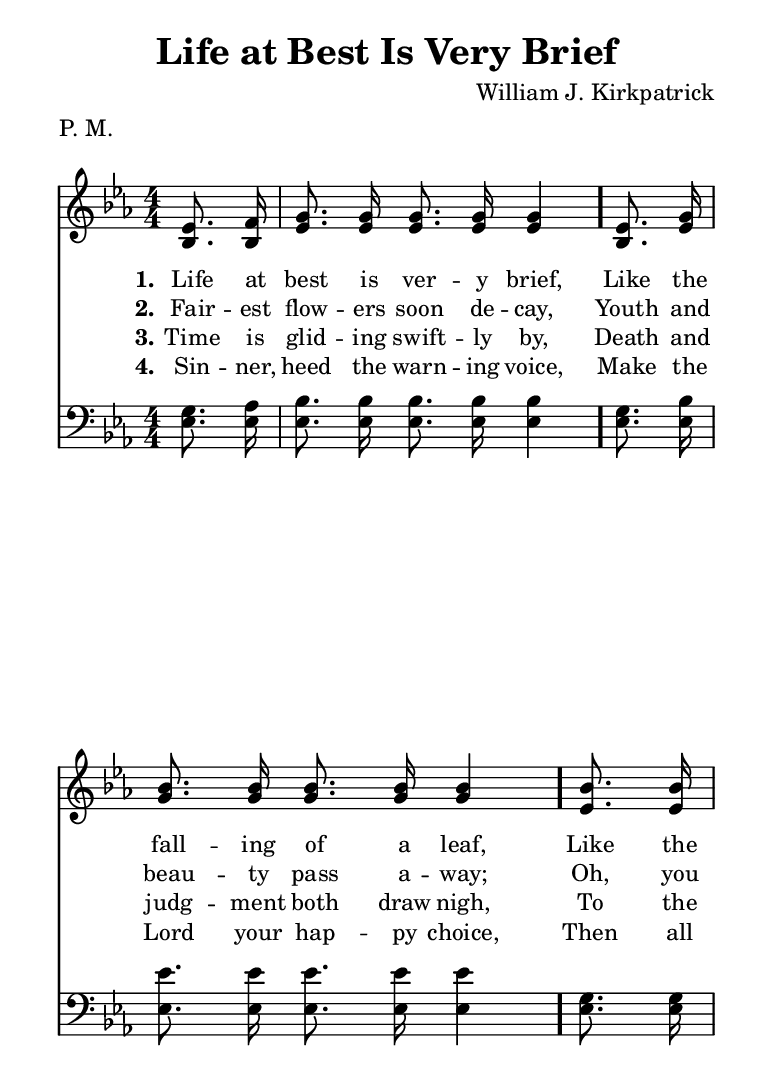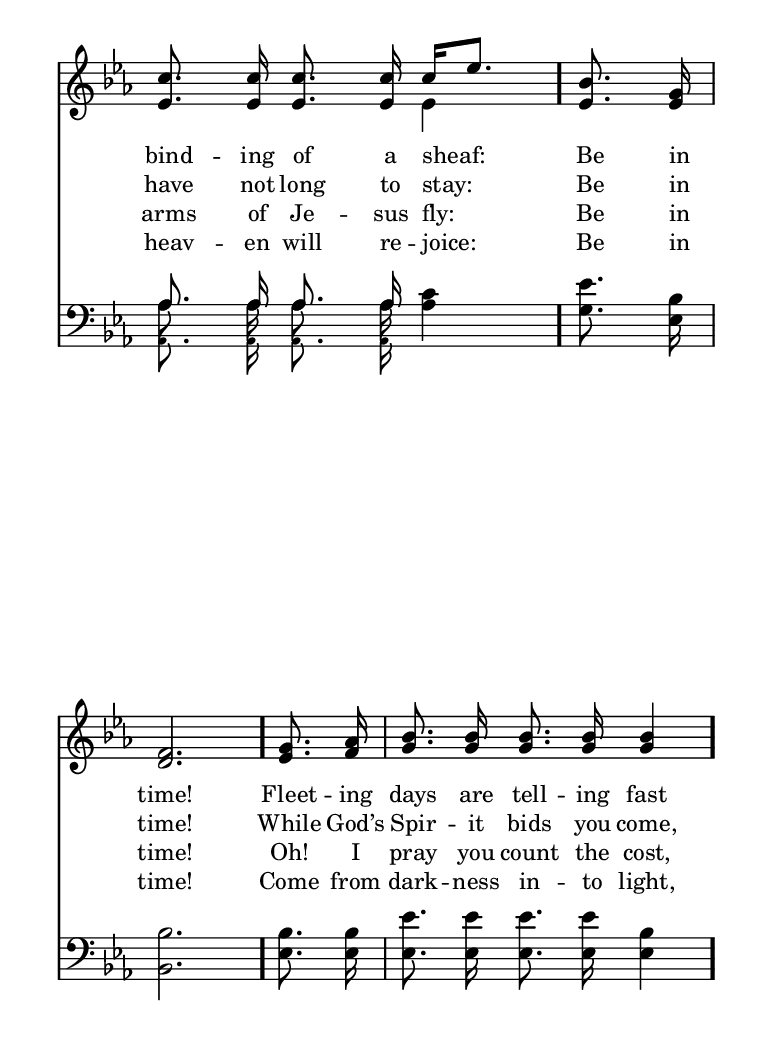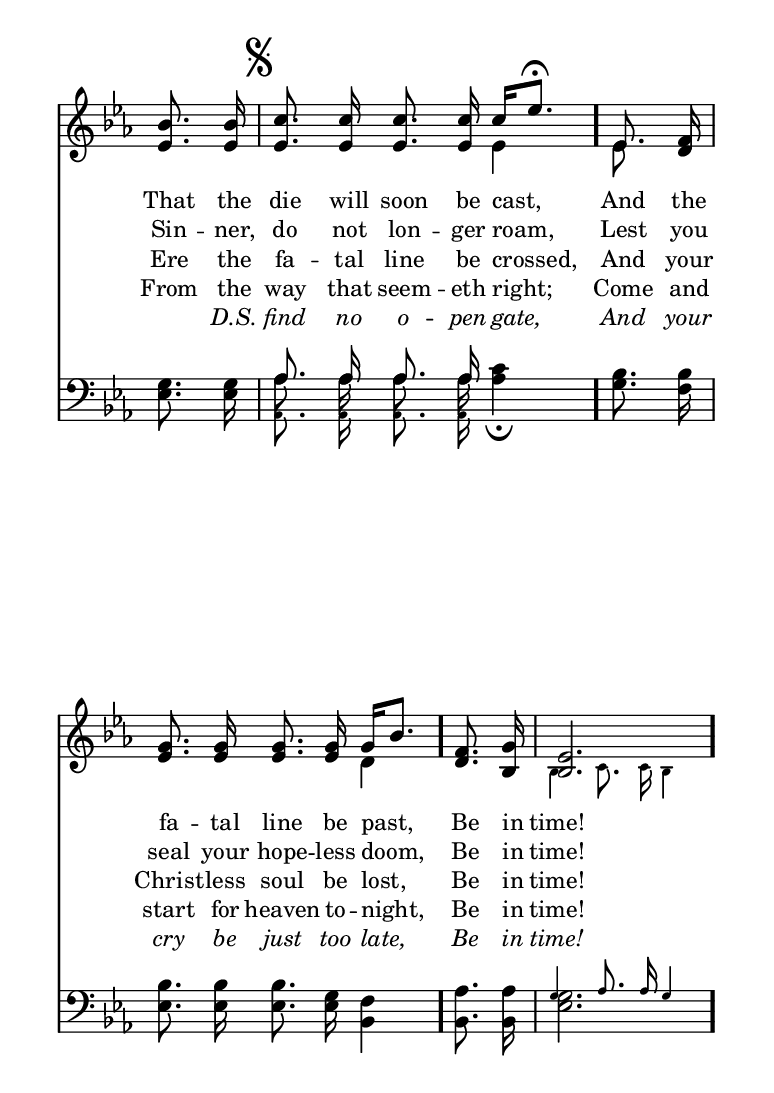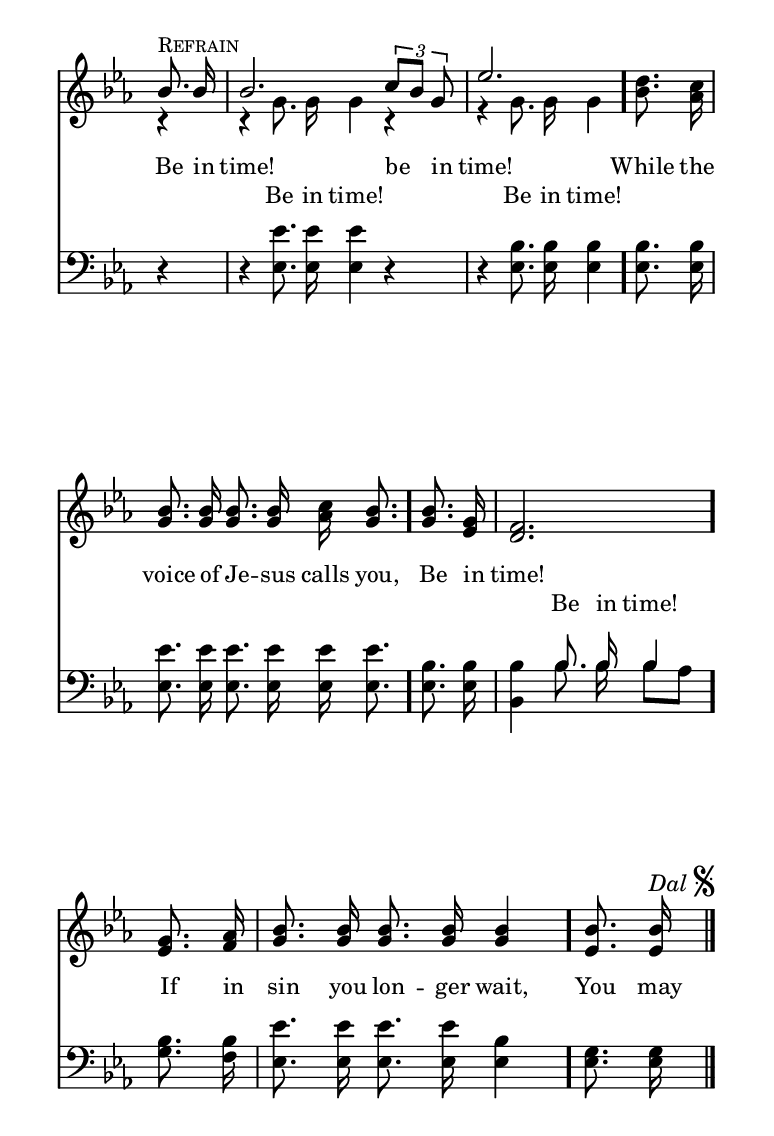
\include "common/global.ily"
\paper {
  \include "common/paper.ily"
  ragged-last-bottom = ##t
  systems-per-page = #(cond (is-eogsized 4) (#t #f))
  system-count = #(cond (is-eogsized 6) (#t #f))
}

\header{
  %gospel
  hymnnumber = "102"
  title = "Life at Best Is Very Brief"
  tunename = ""
  meter = "P. M."
  poet = ""
  composer = "William J. Kirkpatrick"
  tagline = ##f
}

% for fermata in MIDI
ta = { \tempo 4=80 }
tb = { \tempo 4=40 }
marksegno = { \mark \markup { \musicglyph #"scripts.segno" } }

patternAAds = { c8. c16 c8. c16 c4 }
patternAA = { \ta c8. c16 | \patternAAds }
patternABds = { \ta c8. c16 c8. c16 c16[ c8.] }
patternAB = { \ta c8. c16 \patternABds }
patternACds = { c8. c16 c8. c16 \tb c4 \ta }
patternAC = { \ta c8. c16 | \patternACds }

patternBA = { \ta c8. c16 | c2. }

patternCA = { \ta c8. c16 | c8. c16 c8. c16 c16 c8. }

lyricsInvis = { \override LyricText.stencil = ##f \override LyricHyphen.stencil = ##f }
lyricsVis = { \revert LyricText.stencil \revert LyricHyphen.stencil }

global = {
  \include "common/overrides.ily"
  \override Staff.TimeSignature.style = #'numbered
  \time 4/4
  \override Score.MetronomeMark.transparent = ##t % hide all fermata changes too
  \ta
  \key ees \major
  \partial 4
  \autoBeamOff
}

notesSoprano = {
\global
\relative c' {

  \changePitch \patternAA { ees f | g g g g g }
  \changePitch \patternAA { ees g | bes bes bes bes bes }
  \changePitch \patternAB { bes bes | c c c c c ees }
  \changePitch \patternBA { bes g | f }

  \changePitch \patternAA { g aes | bes bes bes bes bes}
  \changePitch \patternAB { bes bes | c c c c c ees \fermata }
  \changePitch \patternAB { ees, f | g g g g g bes }
  \changePitch \patternBA { f g | ees }

  << s^\markup { \small \caps "Refrain" }
  { \stemUp bes'8. bes16 | bes2. \tuplet 3/2 { c8[ bes] g } | ees'2. } >>
  \changePitch \patternCA { d c | bes bes bes bes c bes }
  bes8. g16 | f2.
  \changePitch \patternAA { g aes | bes bes bes bes bes }
  bes8. bes16^\markup { \italic { Dal } \raise #1 \musicglyph #"scripts.segno" }

  \bar "|."

}
}

notesSopranoDS = {
\relative c'' {
  \changePitch \patternABds { c c c c c ees \fermata }
  \changePitch \patternAB { ees, f | g g g g g bes }
  \changePitch \patternBA { f g | ees }
}
}

notesAlto = {
\global
\relative e' {

  \changePitch \patternAA { bes bes | ees ees ees ees ees }
  \changePitch \patternAA { bes ees | g g g g g }
  \changePitch \patternAA { ees ees | ees ees ees ees ees }
  \changePitch \patternBA { ees ees | d }

  \changePitch \patternAA { ees f | g g g g g }
  \changePitch \patternAA { ees ees | ees ees ees ees ees }
  \changePitch \patternAA { ees d | ees ees ees ees d }
  \changePitch \patternBA { d bes | bes }

  r4 | r4 g'8. g16 g4 r4 | r4 g8. g16 g4
  \changePitch \patternCA { bes aes | g g g g aes g }
  g8. ees16 | d2.
  \changePitch \patternAA { ees f | g g g g g }
  ees8. ees16

}
}

restsAlto = {

  \repeat unfold 32 \skip 4
  r4 | r4
  \skip 4 \skip 4
  r4 | r4

}

notesAltoDS = {
\relative e' {
  \changePitch \patternAAds { ees ees ees ees ees }
  \changePitch \patternAA { ees d | ees ees ees ees d }
  \changePitch \patternBA { d bes | bes }
}
}

notesAltoSecond = {
\autoBeamOff
\relative e' {
\override NoteHead.font-size = #-4 {
\repeat unfold 29 \skip 4
bes4 c8. c16 bes4
}
}
}

notesTenor = {
\global
\relative a {

  \changePitch \patternAA { g aes | bes bes bes bes bes }
  \changePitch \patternAA { g bes | ees ees ees ees ees }
  \changePitch \patternAA { g, g | aes aes aes aes c }
  \changePitch \patternBA { ees bes | bes }

  \changePitch \patternAA { bes bes | ees ees ees ees bes }
  \changePitch \patternAA { g g | aes aes aes aes c }
  \changePitch \patternAA { bes bes | bes bes bes g f }
  \changePitch \patternBA { aes aes | g }

  r4 | r4 ees'8. ees16 ees4 r4 | r4 bes8. bes16 bes4
  \changePitch \patternCA { bes bes | ees ees ees ees ees ees }
  bes8. bes16 | bes4 bes8. bes16 bes4
  \changePitch \patternAA { bes bes | ees ees ees ees bes }
  g8. g16

}
}

notesTenorDS = {
\relative a {
  \changePitch \patternAAds { aes aes aes aes c }
  \changePitch \patternAA { bes bes | bes bes bes g f }
  \changePitch \patternBA { aes aes | g }
}
}

notesTenorSecond = {
\autoBeamOff
\relative a {
\override NoteHead.font-size = #-4 {
\repeat unfold 29 \skip 4
g4 aes8. aes16 g4
}
}
}

notesBass = {
\global
\relative f {

  \changePitch \patternAA { ees ees | ees ees ees ees ees }
  \changePitch \patternAA { ees ees | ees ees ees ees ees }
  \changePitch \patternAA { ees ees | aes aes aes aes aes }
  \changePitch \patternBA { g ees | bes }

  \changePitch \patternAA { ees ees | ees ees ees ees ees }
  \changePitch \patternAC { ees ees | aes aes aes aes aes_\fermata }
  \changePitch \patternAA { g f | ees ees ees ees bes }
  \changePitch \patternBA { bes bes | ees }

  r4 | r4 ees8. ees16 ees4 r4 | r4 ees8. ees16 ees4
  \changePitch \patternCA { ees ees | ees ees ees ees ees ees }
  ees8. ees16 | bes4 bes'8. bes16 bes8[ aes8]
  \changePitch \patternAA { g f | ees ees ees ees ees }
  ees8. ees16

}
}

notesBassDS = {
\relative f {
  \changePitch \patternACds { aes aes aes aes aes }
  \changePitch \patternAA { g f | ees ees ees ees bes }
  \changePitch \patternBA { bes bes | ees }
}
}

notesBassSecond = {
\autoBeamOff
\relative f, {
\override NoteHead.font-size = #-4 {
\repeat unfold 9 \skip 4
aes8. aes16 aes8. aes16
\repeat unfold 10 \skip 4
aes8. aes16 aes8. aes16
}
}
}

Refrain = \lyricmode {

%{HIDE>%} Be in time! be in time! \bar "." %{<HIDE%}
%LYRICS Be in time ... be in time ... \bar "."
While the voice of Je -- sus calls you, \bar "."
Be in time! \bar "."
If in sin you lon -- ger wait, \bar "."
You may %LYRICS find no open gate, % \bar "."
%LYRICS And your cry be just too late,
%LYRICS Be in time!

}

underWords = \lyricmode {

{ \repeat unfold 48 { \skip 4 } }
Be in time! Be in time!
{ \repeat unfold 11 { \skip 4 } }
Be in time!

}

segnoWords = \lyricmode {

{ \repeat unfold 32 { \skip 4 } }
\override LyricText #'font-shape = #'italic
D.S. find no o -- pen gate,
And your cry be just too late,
Be in time!

}

wordsA = \lyricmode {
\set stanza = "1."

Life at best is ver -- y brief, \bar "."
Like the fall -- ing of a leaf, \bar "."
Like the bind -- ing of a sheaf: \bar "."
Be in time! \bar "."
Fleet -- ing days are tell -- ing fast \bar "."
That the %{HIDE>%} \marksegno %{<HIDE%} die will soon be cast, \bar "."
And the fa -- tal line be past, \bar "."
Be in time! \bar "." \break % for both eogsized and letter, work around lyrics issues XXX review

}

wordsB = \lyricmode {
\set stanza = "2."

Fair -- est flow -- ers soon de -- cay,
Youth and beau -- ty pass a -- way;
Oh, you have not long to stay:
Be in time!
While God’s Spir -- it bids you come,
Sin -- ner, do not lon -- ger roam,
Lest you seal your hope -- less doom,
Be in time!

\Refrain

}

wordsC = \lyricmode {
\set stanza = "3."

Time is glid -- ing swift -- ly by,
Death and judg -- ment both draw nigh,
To the arms of Je -- sus fly:
Be in time!
Oh! I pray you count the cost,
Ere the fa -- tal line be crossed,
And your Christ -- less soul be lost,
Be in time!

}

wordsD = \lyricmode {
\set stanza = "4."

Sin -- ner, heed the warn -- ing voice,
Make the Lord your hap -- py choice,
Then all heav -- en will re -- joice:
Be in time!
Come from dark -- ness in -- to light,
From the way that seem -- eth right;
Come and start for heaven to -- night,
Be in time!

}

music = \context ChoirStaff <<
    \context Staff = upper <<
      \set Staff.autoBeaming = ##f
      \set ChoirStaff.systemStartDelimiter = #'SystemStartBar
      \set ChoirStaff.printPartCombineTexts = ##f
      \partcombine #'(2 . 11) \notesSoprano \notesAlto
      \context NullVoice = sopranos { \voiceOne << \notesSoprano >> }
      \context Voice = altosRests { \voiceTwo << \restsAlto >> }
      \context Voice = altosSecond { \voiceFour << \notesAltoSecond >> }
      \context Lyrics = one   \lyricsto sopranos \wordsA
      \context Lyrics = two   \lyricsto sopranos \wordsB
      \context Lyrics = three \lyricsto sopranos \wordsC
      \context Lyrics = four  \lyricsto sopranos \wordsD
    >>
    \new Lyrics \with { alignAboveContext = men } \lyricsto sopranos \segnoWords
    \context Staff = men <<
      \set Staff.autoBeaming = ##f
      \clef bass
      \set ChoirStaff.printPartCombineTexts = ##f
      \partcombine #'(2 . 11) \notesTenor \notesBass
      \context NullVoice = tenors { \voiceOne << \notesTenor >> }
      \context Voice = tenorsSecond { \voiceOne << \notesTenorSecond >> }
      \context Voice = bassesSecond { \voiceTwo << \notesBassSecond >> }
    >>
    \new Lyrics \with { alignAboveContext = men } \lyricsto tenors \underWords
  >>

musicDS = \context ChoirStaff <<
    \context Staff = upper <<
      \set Staff.autoBeaming = ##f
      \set ChoirStaff.systemStartDelimiter = #'SystemStartBar
      \context Voice  = sopranos { \voiceOne { \notesSoprano \notesSopranoDS } }
      \context Voice  = altos { \voiceTwo { \notesAlto \notesAltoDS } }
      \context Voice  = altosSecond { \voiceFour << \notesAltoSecond >> }
    >>
    \context Staff = men <<
      \set Staff.autoBeaming = ##f
      \clef bass
      \context Voice  = tenors { \voiceOne { \notesTenor \notesTenorDS } }
      \context Voice  = tenorsSecond { \voiceThree << \notesTenorSecond >> }
      \context Voice  = basses { \voiceTwo { \notesBass \notesBassDS } }
      \context Voice  = bassesSecond { \voiceFour << \notesBassSecond >> }
    >>
  >>

\score {
  \music
  \layout {
    \include "common/layout.ily"
  }
}

\score {
  \musicDS
  \midi{
    \include "common/midi.ily"
  }
}



\version "2.19.49"  % necessary for upgrading to future LilyPond versions.

% vi:set et ts=2 sw=2 ai nocindent syntax=lilypond:
